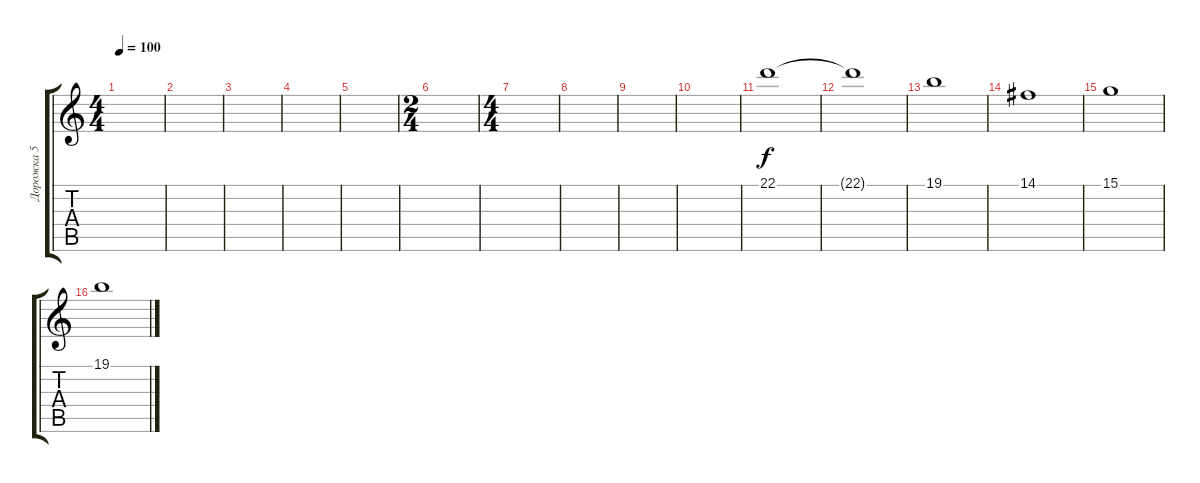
\track ("Дорожка 5" "Дорожка 5") {instrument stringensemble1}
\staff {score tabs}
\tuning (E4 B3 G3 D3 A2 E2) {hide}
\ts (4 4)
\tempo 100
\clef g2
\ks c
|
|
|
|
|
\ts (2 4)
|
\ts (4 4)
|
|
|
|
22.1.1 |
22.1{t}.1 |
19.1.1 |
14.1.1 |
15.1.1 |
19.1.1
